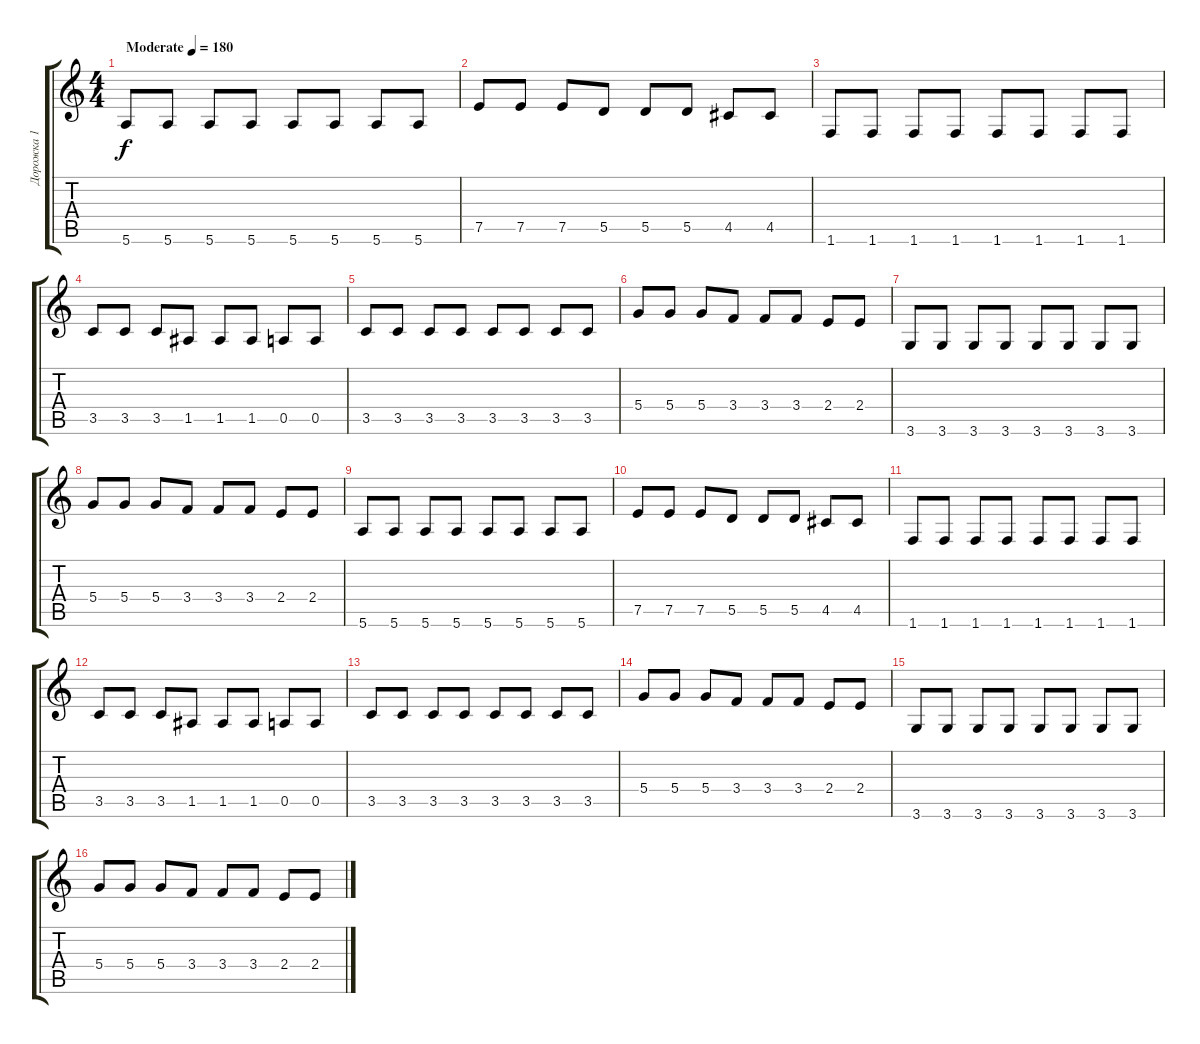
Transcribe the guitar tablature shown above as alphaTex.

\track ("Дорожка 1" "Дорожка 1") {instrument distortionguitar}
\staff {score tabs}
\tuning (E4 B3 G3 D3 A2 E2) {hide}
\ts (4 4)
\tempo (180 "Moderate")
\clef g2
\ks c
5.6.8{dy f instrument distortionguitar} 5.6.8 5.6.8 5.6.8 5.6.8 5.6.8 5.6.8 5.6.8 |
7.5.8 7.5.8 7.5.8 5.5.8 5.5.8 5.5.8 4.5.8 4.5.8 |
1.6.8 1.6.8 1.6.8 1.6.8 1.6.8 1.6.8 1.6.8 1.6.8 |
3.5.8 3.5.8 3.5.8 1.5.8 1.5.8 1.5.8 0.5.8 0.5.8 |
3.5.8 3.5.8 3.5.8 3.5.8 3.5.8 3.5.8 3.5.8 3.5.8 |
5.4.8 5.4.8 5.4.8 3.4.8 3.4.8 3.4.8 2.4.8 2.4.8 |
3.6.8 3.6.8 3.6.8 3.6.8 3.6.8 3.6.8 3.6.8 3.6.8 |
5.4.8 5.4.8 5.4.8 3.4.8 3.4.8 3.4.8 2.4.8 2.4.8 |
5.6.8 5.6.8 5.6.8 5.6.8 5.6.8 5.6.8 5.6.8 5.6.8 |
7.5.8 7.5.8 7.5.8 5.5.8 5.5.8 5.5.8 4.5.8 4.5.8 |
1.6.8 1.6.8 1.6.8 1.6.8 1.6.8 1.6.8 1.6.8 1.6.8 |
3.5.8 3.5.8 3.5.8 1.5.8 1.5.8 1.5.8 0.5.8 0.5.8 |
3.5.8 3.5.8 3.5.8 3.5.8 3.5.8 3.5.8 3.5.8 3.5.8 |
5.4.8 5.4.8 5.4.8 3.4.8 3.4.8 3.4.8 2.4.8 2.4.8 |
3.6.8 3.6.8 3.6.8 3.6.8 3.6.8 3.6.8 3.6.8 3.6.8 |
5.4.8 5.4.8 5.4.8 3.4.8 3.4.8 3.4.8 2.4.8 2.4.8
